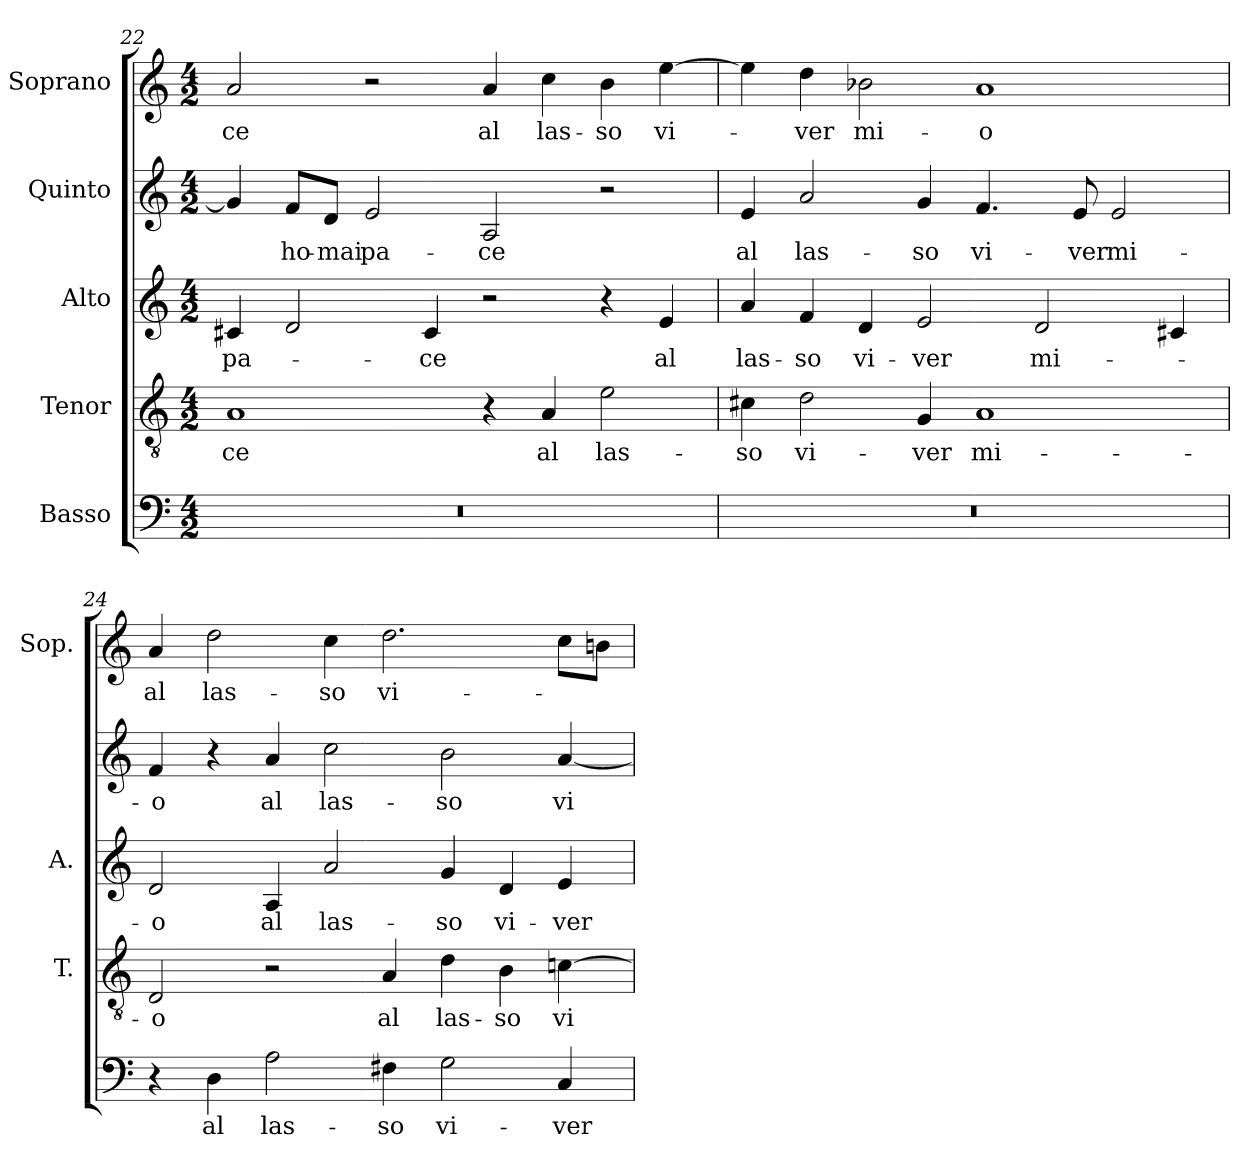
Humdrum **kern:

**kern	**text	**kern	**text	**kern	**text	**kern	**text	**kern	**text
*part5	*part5	*part4	*part4	*part3	*part3	*part2	*part2	*part1	*part1
*staff5	*staff5	*staff4	*staff4	*staff3	*staff3	*staff2	*staff2	*staff1	*staff1
*I"Basso	*	*I"Tenor	*	*I"Alto	*	*I"Quinto	*	*I"Soprano	*
*	*	*I'T.	*	*I'A.	*	*	*	*I'Sop.	*
*clefF4	*	*clefGv2	*	*clefG2	*	*clefG2	*	*clefG2	*
*	*	*ITrd7c12	*	*	*	*	*	*	*
*k[]	*	*k[]	*	*k[]	*	*k[]	*	*k[]	*
*C:	*	*C:	*	*C:	*	*C:	*	*C:	*
*M4/2	*	*M4/2	*	*M4/2	*	*M4/2	*	*M4/2	*
=22	=22	=22	=22	=22	=22	=22	=22	=22	=22
!LO:N:vis=1	!	!	!	!	!	!	!	!	!
!	!	!	!LO:LY:b:color=#000000	!	!	!	!	!	!
!	!	!	!	!	!LO:LY:b:color=#000000	!	!	!	!
!	!	!	!	!	!	!	!	!	!LO:LY:b:color=#000000
0r	.	1AAi	-ce	4c#Xi/	pa-	4gi/]	.	2ai/	-ce
!	!	!	!	!	!	!	!LO:LY:b:color=#000000	!	!
.	.	.	.	2di/	.	8fi/L	ho-	.	.
!	!	!	!	!	!	!	!LO:LY:b:color=#000000	!	!
.	.	.	.	.	.	8di/J	-mai	.	.
!	!	!	!	!	!	!	!LO:LY:b:color=#000000	!	!
.	.	.	.	.	.	2ei/	pa-	2r	.
!	!	!	!	!	!LO:LY:b:color=#000000	!	!	!	!
.	.	.	.	4c#i/	-ce	.	.	.	.
!	!	!	!	!	!	!	!LO:LY:b:color=#000000	!	!
!	!	!	!	!	!	!	!	!	!LO:LY:b:color=#000000
.	.	4r	.	2r	.	2Ai/	-ce	4ai/	al
!	!	!	!LO:LY:b:color=#000000	!	!	!	!	!	!
!	!	!	!	!	!	!	!	!	!LO:LY:b:color=#000000
.	.	4AAi/	al	.	.	.	.	4cci\	las-
!	!	!	!LO:LY:b:color=#000000	!	!	!	!	!	!
!	!	!	!	!	!	!	!	!	!LO:LY:b:color=#000000
.	.	2Ei\	las-	4r	.	2r	.	4bi\	-so
!	!	!	!	!	!LO:LY:b:color=#000000	!	!	!	!
!	!	!	!	!	!	!	!	!	!LO:LY:b:color=#000000
.	.	.	.	4ei/	al	.	.	[>4eei\	vi-
=23	=23	=23	=23	=23	=23	=23	=23	=23	=23
!LO:N:vis=1	!	!	!	!	!	!	!	!	!
!	!	!	!LO:LY:b:color=#000000	!	!	!	!	!	!
!	!	!	!	!	!LO:LY:b:color=#000000	!	!	!	!
!	!	!	!	!	!	!	!LO:LY:b:color=#000000	!	!
0r	.	4C#Xi\	-so	4ai/	las-	4ei/	al	4eei\]	.
!	!	!	!LO:LY:b:color=#000000	!	!	!	!	!	!
!	!	!	!	!	!LO:LY:b:color=#000000	!	!	!	!
!	!	!	!	!	!	!	!LO:LY:b:color=#000000	!	!
!	!	!	!	!	!	!	!	!	!LO:LY:b:color=#000000
.	.	2Di\	vi-	4fi/	-so	2ai/	las-	4ddi\	-ver
!	!	!	!	!	!LO:LY:b:color=#000000	!	!	!	!
!	!	!	!	!	!	!	!	!	!LO:LY:b:color=#000000
.	.	.	.	4di/	vi-	.	.	2b-Xi\	mi-
!	!	!	!LO:LY:b:color=#000000	!	!	!	!	!	!
!	!	!	!	!	!LO:LY:b:color=#000000	!	!	!	!
!	!	!	!	!	!	!	!LO:LY:b:color=#000000	!	!
.	.	4GGi/	-ver	2ei/	-ver	4gi/	-so	.	.
!	!	!	!LO:LY:b:color=#000000	!	!	!	!	!	!
!	!	!	!	!	!	!	!LO:LY:b:color=#000000	!	!
!	!	!	!	!	!	!	!	!	!LO:LY:b:color=#000000
.	.	1AAi	mi-	.	.	4.fi/	vi-	1ai	-o
!	!	!	!	!	!LO:LY:b:color=#000000	!	!	!	!
.	.	.	.	2di/	mi-	.	.	.	.
!	!	!	!	!	!	!	!LO:LY:b:color=#000000	!	!
.	.	.	.	.	.	8ei/	-ver	.	.
!	!	!	!	!	!	!	!LO:LY:b:color=#000000	!	!
.	.	.	.	.	.	2ei/	mi-	.	.
.	.	.	.	4c#Xi/	.	.	.	.	.
!!LO:LB:g=z
=24	=24	=24	=24	=24	=24	=24	=24	=24	=24
!	!	!	!LO:LY:b:color=#000000	!	!	!	!	!	!
!	!	!	!	!	!LO:LY:b:color=#000000	!	!	!	!
!	!	!	!	!	!	!	!LO:LY:b:color=#000000	!	!
!	!	!	!	!	!	!	!	!	!LO:LY:b:color=#000000
4r	.	2DDi/	-o	2di/	-o	4fi/	-o	4ai/	al
!	!LO:LY:b:color=#000000	!	!	!	!	!	!	!	!
!	!	!	!	!	!	!	!	!	!LO:LY:b:color=#000000
4Di\	al	.	.	.	.	4r	.	2ddi\	las-
!	!LO:LY:b:color=#000000	!	!	!	!	!	!	!	!
!	!	!	!	!	!LO:LY:b:color=#000000	!	!	!	!
!	!	!	!	!	!	!	!LO:LY:b:color=#000000	!	!
2Ai\	las-	2r	.	4Ai/	al	4ai/	al	.	.
!	!	!	!	!	!LO:LY:b:color=#000000	!	!	!	!
!	!	!	!	!	!	!	!LO:LY:b:color=#000000	!	!
!	!	!	!	!	!	!	!	!	!LO:LY:b:color=#000000
.	.	.	.	2ai/	las-	2cci\	las-	4cci\	-so
!	!LO:LY:b:color=#000000	!	!	!	!	!	!	!	!
!	!	!	!LO:LY:b:color=#000000	!	!	!	!	!	!
!	!	!	!	!	!	!	!	!	!LO:LY:b:color=#000000
4F#Xi\	-so	4AAi/	al	.	.	.	.	2.ddi\	vi-
!	!LO:LY:b:color=#000000	!	!	!	!	!	!	!	!
!	!	!	!LO:LY:b:color=#000000	!	!	!	!	!	!
!	!	!	!	!	!LO:LY:b:color=#000000	!	!	!	!
!	!	!	!	!	!	!	!LO:LY:b:color=#000000	!	!
2Gi\	vi-	4Di\	las-	4gi/	-so	2bi\	-so	.	.
!	!	!	!LO:LY:b:color=#000000	!	!	!	!	!	!
!	!	!	!	!	!LO:LY:b:color=#000000	!	!	!	!
.	.	4BBi\	-so	4di/	vi-	.	.	.	.
!	!LO:LY:b:color=#000000	!	!	!	!	!	!	!	!
!	!	!	!LO:LY:b:color=#000000	!	!	!	!	!	!
!	!	!	!	!	!LO:LY:b:color=#000000	!	!	!	!
!	!	!	!	!	!	!	!LO:LY:b:color=#000000	!	!
4Ci/	-ver	[>4Cni\	vi-	4ei/	-ver	[<4ai/	vi-	8cci\L	.
.	.	.	.	.	.	.	.	8bni\J	.
=	=	=	=	=	=	=	=	=	=
*-	*-	*-	*-	*-	*-	*-	*-	*-	*-
